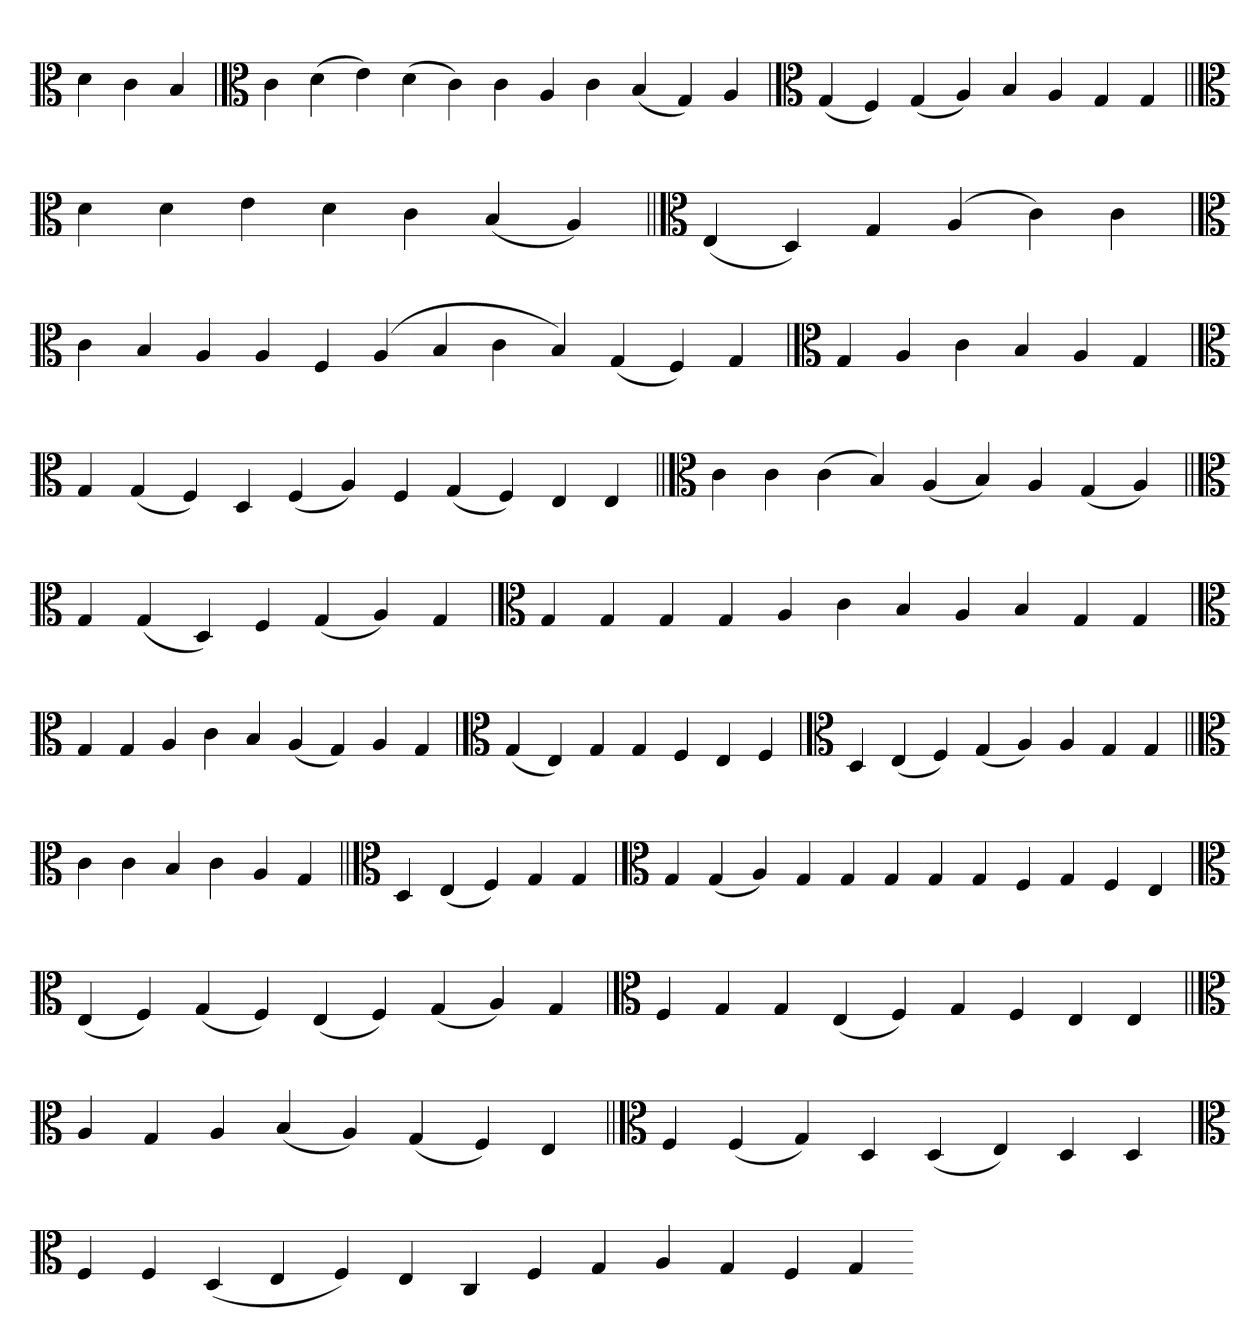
**kern
*part1
*staff1
*clefC3
=
4d
4c
4B
='
*clefC3
4c
(4d
4e)
(4d
4c)
4c
4A
4c
(4B
4G)
4A
=`
*clefC3
(4G
4F)
(4G
4A)
4B
4A
4G
4G
=||
*clefC3
4d
4d
4e
4d
4c
(4B
4A)
=||
*clefC3
(4E
4D)
4G
(4A
4c)
4c
=`
*clefC3
4c
4B
4A
4A
4F
(4A
4B
4c
4B)
(4G
4F)
4G
='
*clefC3
4G
4A
4c
4B
4A
4G
=`
*clefC3
4G
(4G
4F)
4D
(4F
4A)
4F
(4G
4F)
4E
4E
=||
*clefC3
4c
4c
(4c
4B)
(4A
4B)
4A
(4G
4A)
=||
*clefC3
4G
(4G
4D)
4F
(4G
4A)
4G
=`
*clefC3
4G
4G
4G
4G
4A
4c
4B
4A
4B
4G
4G
='
*clefC3
4G
4G
4A
4c
4B
(4A
4G)
4A
4G
='
*clefC3
(4G
4E)
4G
4G
4F
4E
4F
=`
*clefC3
4D
(4E
4F)
(4G
4A)
4A
4G
4G
=||
*clefC3
4c
4c
4B
4c
4A
4G
=||
*clefC3
4D
(4E
4F)
4G
4G
=`
*clefC3
4G
(4G
4A)
4G
4G
4G
4G
4G
4F
4G
4F
4E
='
*clefC3
(4E
4F)
(4G
4F)
(4E
4F)
(4G
4A)
4G
=`
*clefC3
4F
4G
4G
(4E
4F)
4G
4F
4E
4E
=||
*clefC3
4A
4G
4A
(4B
4A)
(4G
4F)
4E
=||
*clefC3
4F
(4F
4G)
4D
(4D
4E)
4D
4D
=`
*clefC3
4F
4F
(4D
4E
4F)
4E
4C
4F
4G
4A
4G
4F
4G
=-
*-
